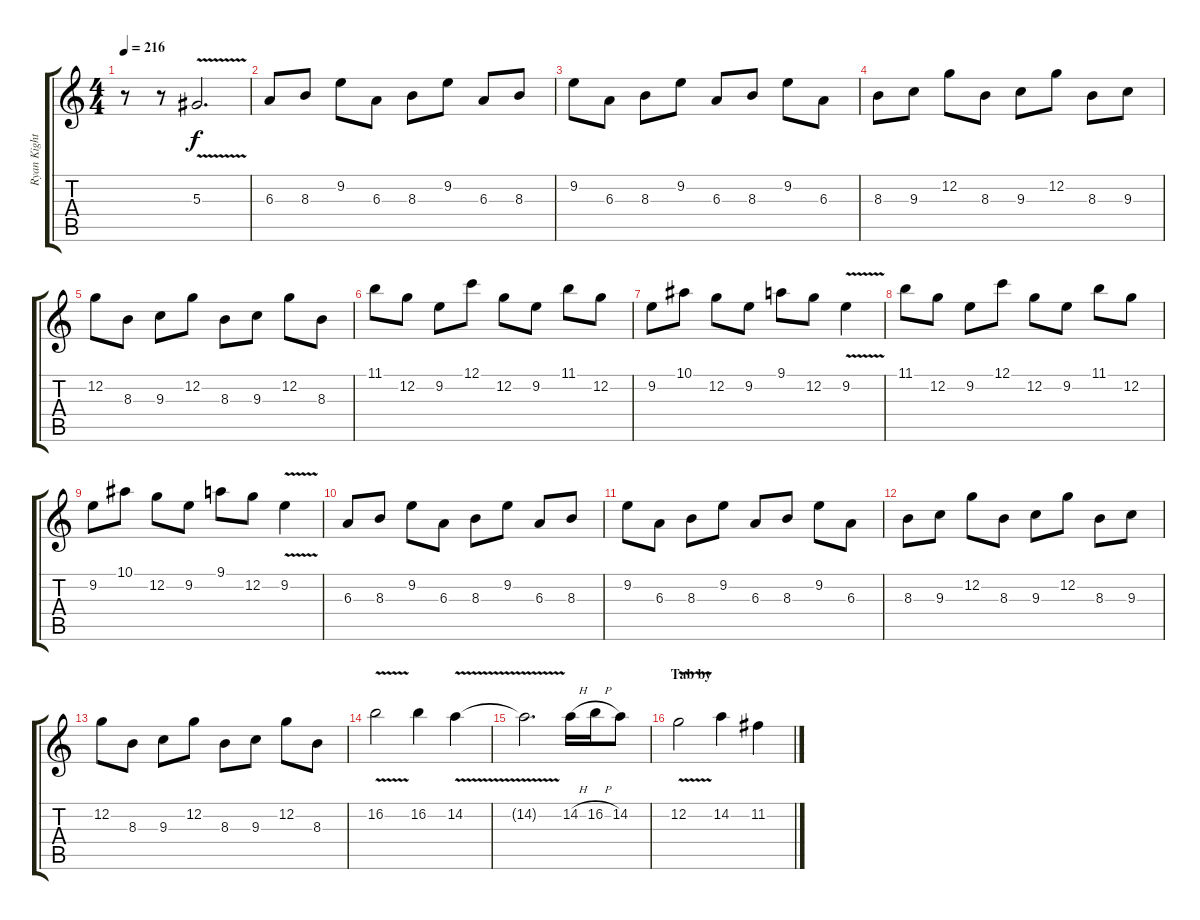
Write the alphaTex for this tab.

\track ("Ryan Kight (Lead)" "Ryan Kight") {instrument distortionguitar}
\staff {score tabs}
\tuning (C4 G3 Eb3 Bb2 F2 C2) {hide}
\ts (4 4)
\tempo 216
\clef g2
\ks c
r.8{dy f} r.8 5.3{v}.2{d} |
6.3.8 8.3.8 9.2.8 6.3.8 8.3.8 9.2.8 6.3.8 8.3.8 |
9.2.8 6.3.8 8.3.8 9.2.8 6.3.8 8.3.8 9.2.8 6.3.8 |
8.3.8 9.3.8 12.2.8 8.3.8 9.3.8 12.2.8 8.3.8 9.3.8 |
12.2.8 8.3.8 9.3.8 12.2.8 8.3.8 9.3.8 12.2.8 8.3.8 |
11.1.8 12.2.8 9.2.8 12.1.8 12.2.8 9.2.8 11.1.8 12.2.8 |
9.2.8 10.1.8 12.2.8 9.2.8 9.1.8 12.2.8 9.2{v}.4 |
11.1.8 12.2.8 9.2.8 12.1.8 12.2.8 9.2.8 11.1.8 12.2.8 |
9.2.8 10.1.8 12.2.8 9.2.8 9.1.8 12.2.8 9.2{v}.4 |
6.3.8 8.3.8 9.2.8 6.3.8 8.3.8 9.2.8 6.3.8 8.3.8 |
9.2.8 6.3.8 8.3.8 9.2.8 6.3.8 8.3.8 9.2.8 6.3.8 |
8.3.8 9.3.8 12.2.8 8.3.8 9.3.8 12.2.8 8.3.8 9.3.8 |
12.2.8 8.3.8 9.3.8 12.2.8 8.3.8 9.3.8 12.2.8 8.3.8 |
16.2{v}.2 16.2.4 14.2{v}.4 |
14.2{t}.2{d} 14.2{h}.16 16.2{h}.16 14.2.8 |
\section ("" "Tab by")
12.2{v}.2 14.2.4 11.2.4
